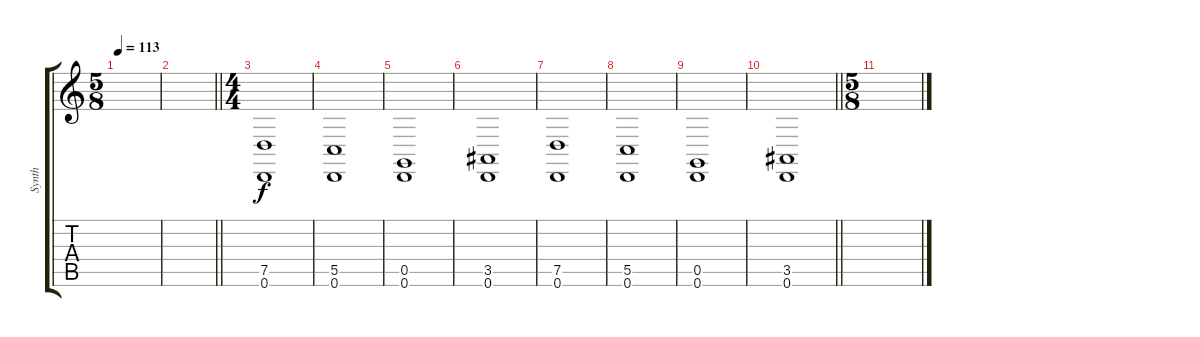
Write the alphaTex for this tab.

\track ("Synth" "Synth") {instrument pad6metallic}
\staff {score tabs}
\tuning (D4 A3 F3 C3 G2 D2) {hide}
\ts (5 8)
\tempo 113
\clef g2
\ks c
|
\barLineRight lightlight
|
\ts (4 4)
\section ("" "")
(7.5 0.6).1 |
(5.5 0.6).1 |
(0.5 0.6).1 |
(3.5 0.6).1 |
(7.5 0.6).1 |
(5.5 0.6).1 |
(0.5 0.6).1 |
\barLineRight lightlight
(3.5 0.6).1 |
\ts (5 8)
\section ("" "")
